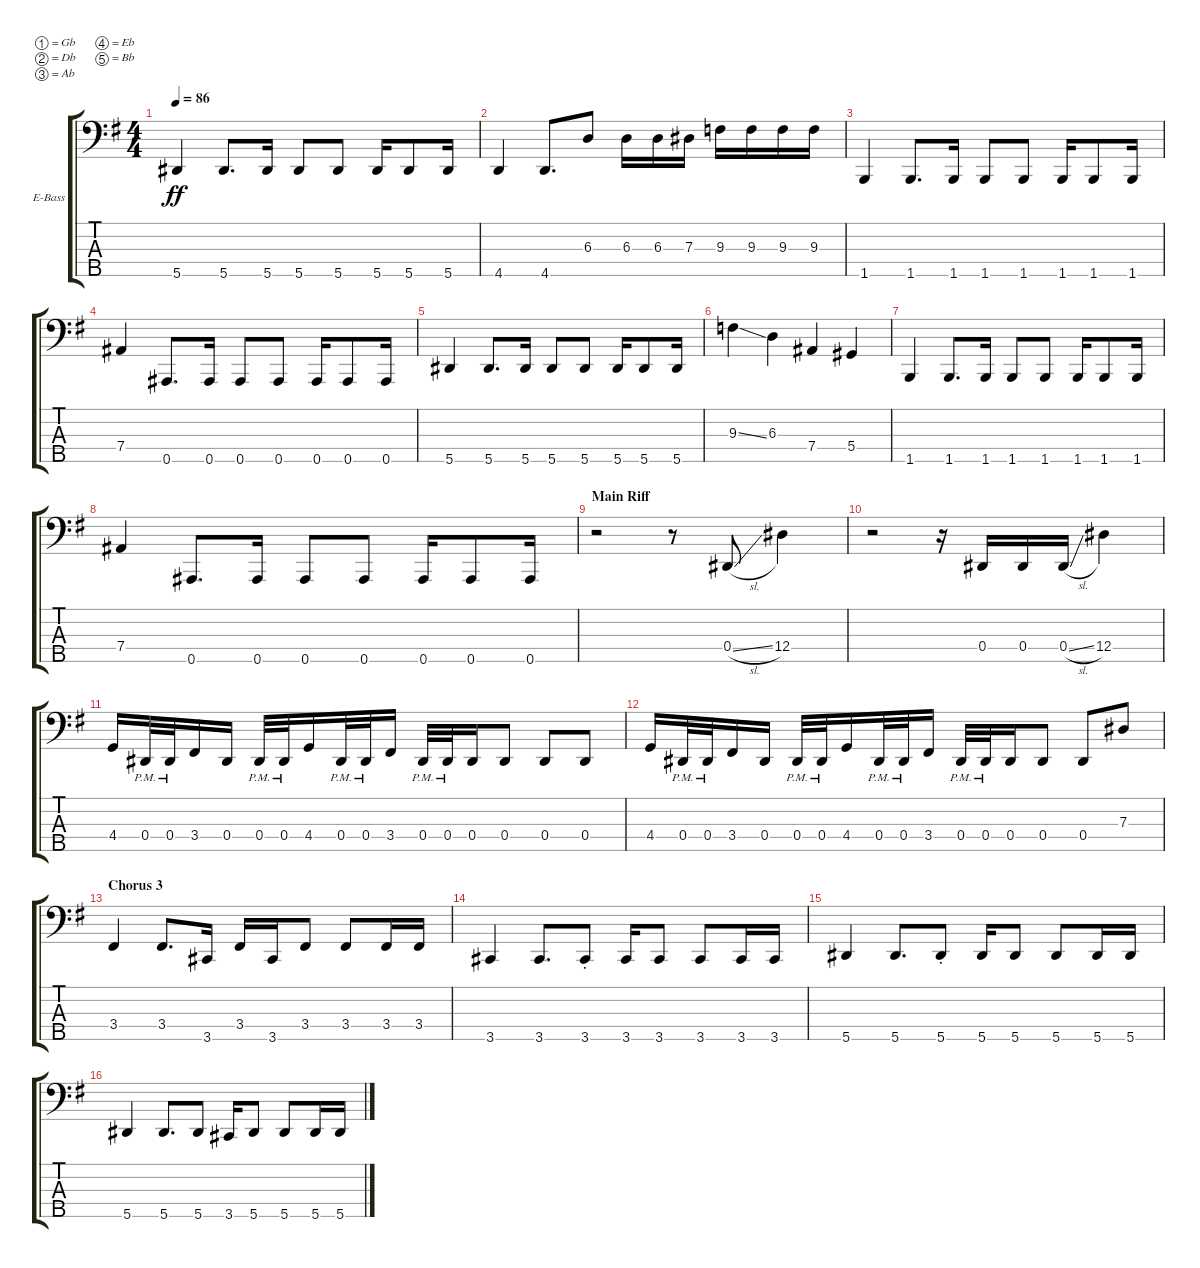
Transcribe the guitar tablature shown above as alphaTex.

\defaultSystemsLayout 4
\bracketExtendMode groupsimilarinstruments
\firstSystemTrackNameOrientation horizontal
\otherSystemsTrackNameOrientation horizontal
\track ("Bass" "E-Bass") {instrument electricbassfinger}
\staff {score tabs}
\tuning (Gb2 Db2 Ab1 Eb1 Bb0)
\ts (4 4)
\tempo 86
\clef f4
\ks eminor
5.5.4{dy ff} 5.5.8{d} 5.5.16 5.5.8 5.5.8 5.5.16 5.5.8 5.5.16 |
4.5.4 4.5.8{d} 6.3.8 6.3.16 6.3.16 7.3.16 9.3.16 9.3.16 9.3.16 9.3.16 |
1.5.4 1.5.8{d} 1.5.16 1.5.8 1.5.8 1.5.16 1.5.8 1.5.16 |
7.4.4 0.5.8{d} 0.5.16 0.5.8 0.5.8 0.5.16 0.5.8 0.5.16 |
5.5.4 5.5.8{d} 5.5.16 5.5.8 5.5.8 5.5.16 5.5.8 5.5.16 |
9.3{ss}.4 6.3.4 7.4.4 5.4.4 |
1.5.4 1.5.8{d} 1.5.16 1.5.8 1.5.8 1.5.16 1.5.8 1.5.16 |
7.4.4 0.5.8{d} 0.5.16 0.5.8 0.5.8 0.5.16 0.5.8 0.5.16 |
\section ("" "Main Riff")
r.2 r.8 0.4{sl}.8 12.4.4 |
r.2 r.16 0.4.16 0.4.16 0.4{sl}.16 12.4.4 |
4.4.16 0.4{pm}.32 0.4{pm}.32 3.4.16 0.4.16 0.4{pm}.32 0.4{pm}.32 4.4.16 0.4{pm}.32 0.4{pm}.32 3.4.16 0.4{pm}.32 0.4{pm}.32 0.4.16 0.4.8 0.4.8 0.4.8 |
4.4.16 0.4{pm}.32 0.4{pm}.32 3.4.16 0.4.16 0.4{pm}.32 0.4{pm}.32 4.4.16 0.4{pm}.32 0.4{pm}.32 3.4.16 0.4{pm}.32 0.4{pm}.32 0.4.16 0.4.8 0.4.8 7.3.8 |
\section ("" "Chorus 3")
3.4.4 3.4.8{d} 3.5.16 3.4.16 3.5.16 3.4.8 3.4.8 3.4.16 3.4.16 |
3.5.4 3.5.8{d} 3.5{st}.8 3.5.16 3.5.8 3.5.8 3.5.16 3.5.16 |
5.5.4 5.5.8{d} 5.5{st}.8 5.5.16 5.5.8 5.5.8 5.5.16 5.5.16 |
5.5.4 5.5.8{d} 5.5.8 3.5.16 5.5.8 5.5.8 5.5.16 5.5.16
